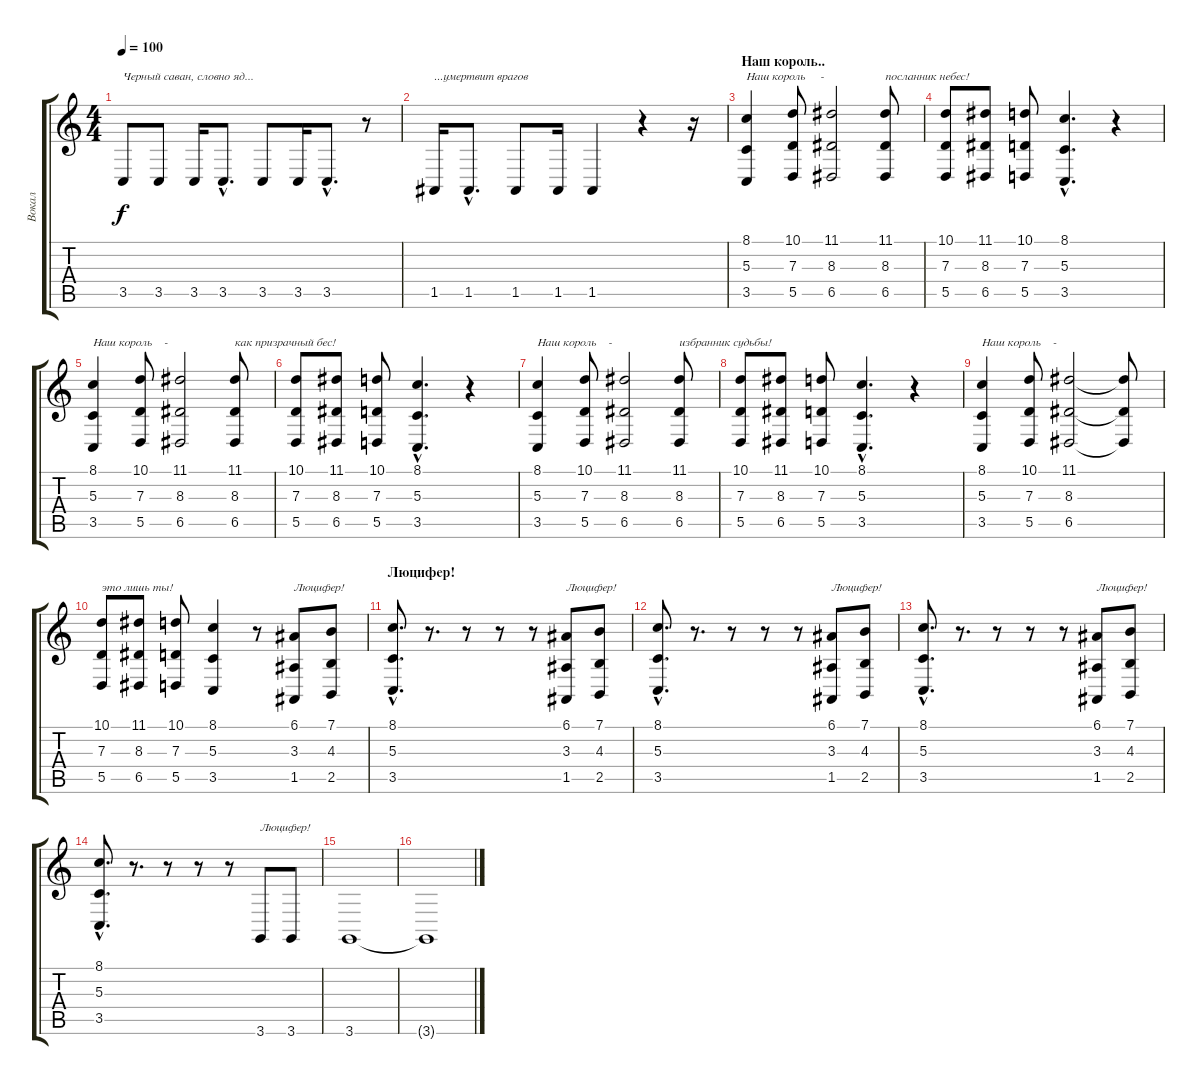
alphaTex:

\track ("Вокал" "Вокал") {instrument lead2sawtooth}
\staff {score tabs}
\tuning (E4 B3 G3 D3 A2 E2) {hide}
\ts (4 4)
\tempo 100
\clef g2
\ks c
3.5.8{txt "Черный саван, словно яд..." dy f} 3.5.8 3.5.16 3.5{hac}.8{d} 3.5.8 3.5.16 3.5{hac}.8{d} r.8 |
1.5.16{txt "...умертвит врагов"} 1.5{hac}.8{d} 1.5.8 1.5.16 1.5.4 r.4 r.16 |
\section ("" "Наш король..")
(8.1 5.3 3.5).4{txt "Наш король     -"} (10.1 7.3 5.5).8 (11.1 8.3 6.5).2 (11.1 8.3 6.5).8{txt "посланник небес!"} |
(10.1 7.3 5.5).8 (11.1 8.3 6.5).8 (10.1 7.3 5.5).8 (8.1{hac} 5.3{hac} 3.5{hac}).4{d} r.4 |
(8.1 5.3 3.5).4{txt "Наш король    -"} (10.1 7.3 5.5).8 (11.1 8.3 6.5).2 (11.1 8.3 6.5).8{txt "как призрачный бес!"} |
(10.1 7.3 5.5).8 (11.1 8.3 6.5).8 (10.1 7.3 5.5).8 (8.1{hac} 5.3{hac} 3.5{hac}).4{d} r.4 |
(8.1 5.3 3.5).4{txt "Наш король    -"} (10.1 7.3 5.5).8 (11.1 8.3 6.5).2 (11.1 8.3 6.5).8{txt "избранник судьбы!"} |
(10.1 7.3 5.5).8 (11.1 8.3 6.5).8 (10.1 7.3 5.5).8 (8.1{hac} 5.3{hac} 3.5{hac}).4{d} r.4 |
(8.1 5.3 3.5).4{txt "Наш король    -"} (10.1 7.3 5.5).8 (11.1 8.3 6.5).2 (11.1{t} 8.3{t} 6.5{t}).8 |
(10.1 7.3 5.5).8{txt "это лишь ты!"} (11.1 8.3 6.5).8 (10.1 7.3 5.5).8 (8.1 5.3 3.5).4 r.8 (6.1 3.3 1.5).8{txt "Люцифер!"} (7.1 4.3 2.5).8 |
\section ("" "Люцифер!")
(8.1{hac} 5.3{hac} 3.5{hac}).8{d} r.8{d} r.8 r.8 r.8 (6.1 3.3 1.5).8{txt "Люцифер!"} (7.1 4.3 2.5).8 |
(8.1{hac} 5.3{hac} 3.5{hac}).8{d} r.8{d} r.8 r.8 r.8 (6.1 3.3 1.5).8{txt "Люцифер!"} (7.1 4.3 2.5).8 |
(8.1{hac} 5.3{hac} 3.5{hac}).8{d} r.8{d} r.8 r.8 r.8 (6.1 3.3 1.5).8{txt "Люцифер!"} (7.1 4.3 2.5).8 |
(8.1{hac} 5.3{hac} 3.5{hac}).8{d} r.8{d} r.8 r.8 r.8 3.6.8{txt "Люцифер!"} 3.6.8 |
3.6.1 |
3.6{t}.1
